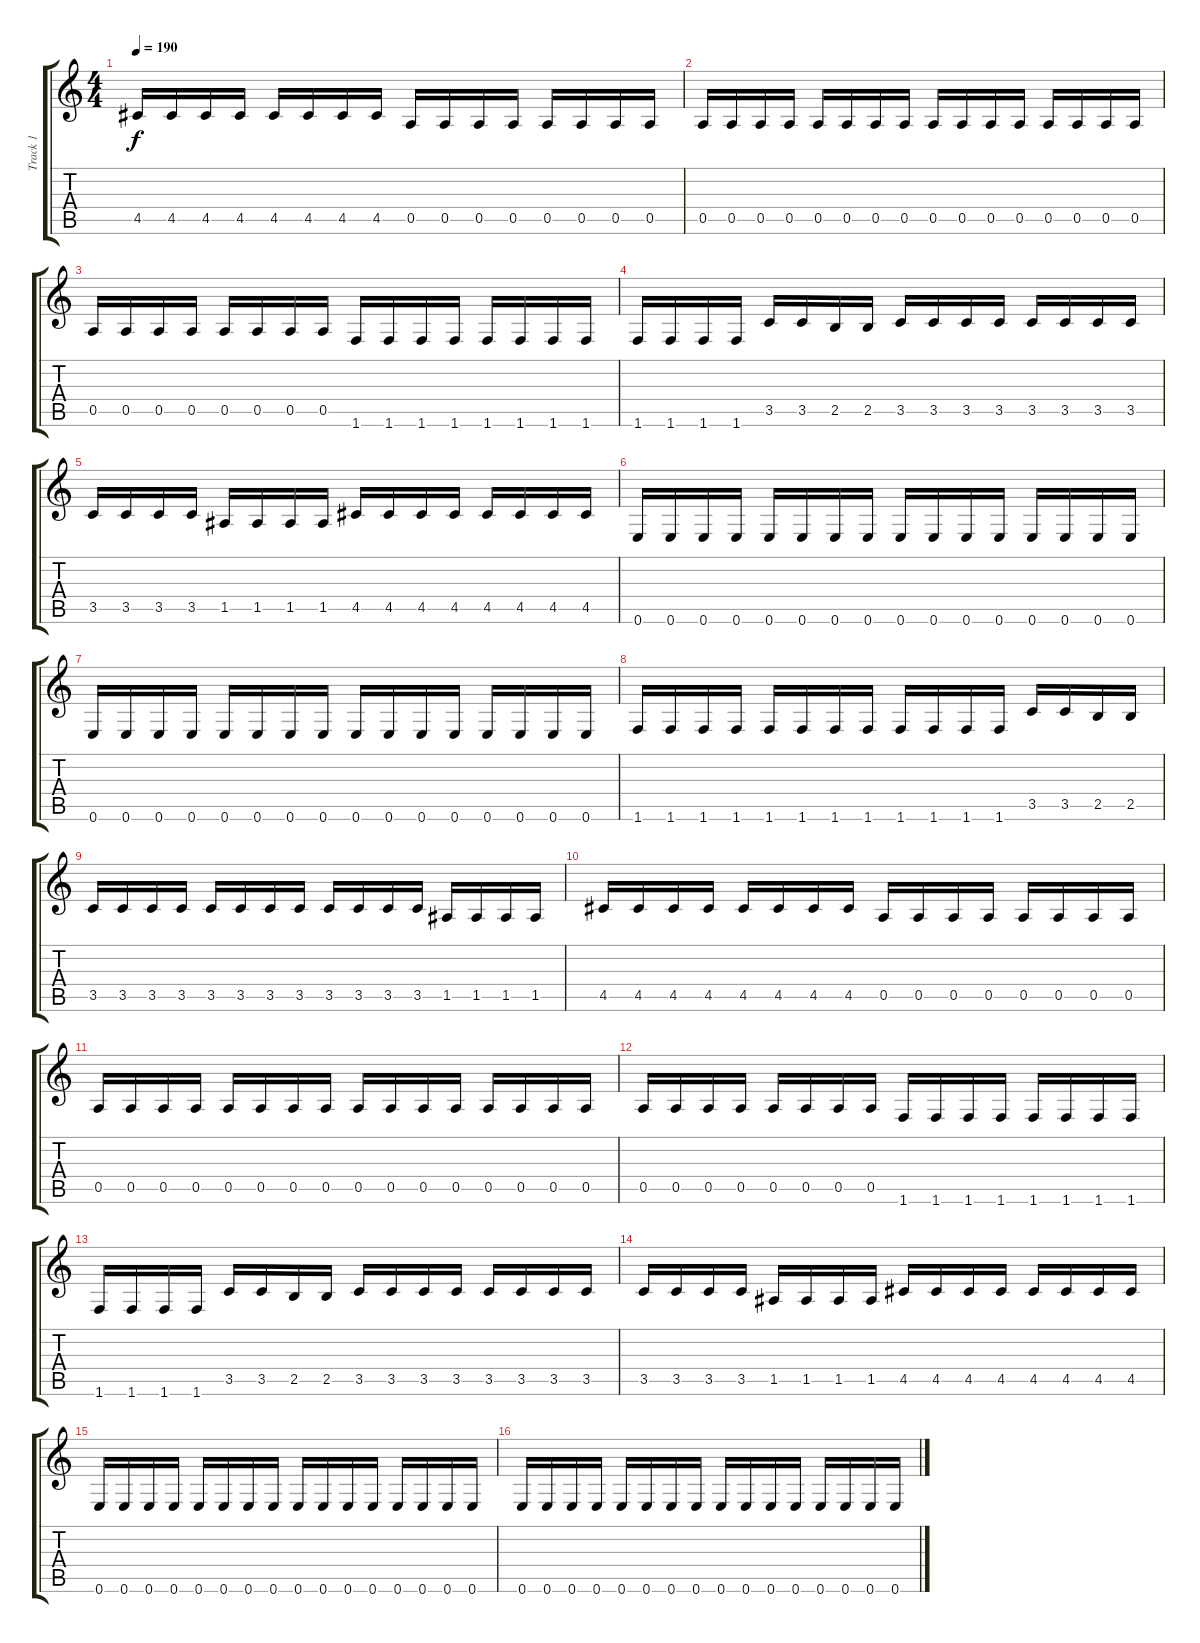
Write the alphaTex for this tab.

\track ("Track 1" "Track 1") {instrument overdrivenguitar}
\staff {score tabs}
\tuning (E4 B3 G3 D3 A2 E2) {hide}
\ts (4 4)
\tempo 190
\clef g2
\ks c
4.5.16{dy f} 4.5.16 4.5.16 4.5.16 4.5.16 4.5.16 4.5.16 4.5.16 0.5.16 0.5.16 0.5.16 0.5.16 0.5.16 0.5.16 0.5.16 0.5.16 |
0.5.16 0.5.16 0.5.16 0.5.16 0.5.16 0.5.16 0.5.16 0.5.16 0.5.16 0.5.16 0.5.16 0.5.16 0.5.16 0.5.16 0.5.16 0.5.16 |
0.5.16 0.5.16 0.5.16 0.5.16 0.5.16 0.5.16 0.5.16 0.5.16 1.6.16 1.6.16 1.6.16 1.6.16 1.6.16 1.6.16 1.6.16 1.6.16 |
1.6.16 1.6.16 1.6.16 1.6.16 3.5.16 3.5.16 2.5.16 2.5.16 3.5.16 3.5.16 3.5.16 3.5.16 3.5.16 3.5.16 3.5.16 3.5.16 |
3.5.16 3.5.16 3.5.16 3.5.16 1.5.16 1.5.16 1.5.16 1.5.16 4.5.16 4.5.16 4.5.16 4.5.16 4.5.16 4.5.16 4.5.16 4.5.16 |
0.6.16 0.6.16 0.6.16 0.6.16 0.6.16 0.6.16 0.6.16 0.6.16 0.6.16 0.6.16 0.6.16 0.6.16 0.6.16 0.6.16 0.6.16 0.6.16 |
0.6.16 0.6.16 0.6.16 0.6.16 0.6.16 0.6.16 0.6.16 0.6.16 0.6.16 0.6.16 0.6.16 0.6.16 0.6.16 0.6.16 0.6.16 0.6.16 |
1.6.16 1.6.16 1.6.16 1.6.16 1.6.16 1.6.16 1.6.16 1.6.16 1.6.16 1.6.16 1.6.16 1.6.16 3.5.16 3.5.16 2.5.16 2.5.16 |
3.5.16 3.5.16 3.5.16 3.5.16 3.5.16 3.5.16 3.5.16 3.5.16 3.5.16 3.5.16 3.5.16 3.5.16 1.5.16 1.5.16 1.5.16 1.5.16 |
4.5.16 4.5.16 4.5.16 4.5.16 4.5.16 4.5.16 4.5.16 4.5.16 0.5.16 0.5.16 0.5.16 0.5.16 0.5.16 0.5.16 0.5.16 0.5.16 |
0.5.16 0.5.16 0.5.16 0.5.16 0.5.16 0.5.16 0.5.16 0.5.16 0.5.16 0.5.16 0.5.16 0.5.16 0.5.16 0.5.16 0.5.16 0.5.16 |
0.5.16 0.5.16 0.5.16 0.5.16 0.5.16 0.5.16 0.5.16 0.5.16 1.6.16 1.6.16 1.6.16 1.6.16 1.6.16 1.6.16 1.6.16 1.6.16 |
1.6.16 1.6.16 1.6.16 1.6.16 3.5.16 3.5.16 2.5.16 2.5.16 3.5.16 3.5.16 3.5.16 3.5.16 3.5.16 3.5.16 3.5.16 3.5.16 |
3.5.16 3.5.16 3.5.16 3.5.16 1.5.16 1.5.16 1.5.16 1.5.16 4.5.16 4.5.16 4.5.16 4.5.16 4.5.16 4.5.16 4.5.16 4.5.16 |
0.6.16 0.6.16 0.6.16 0.6.16 0.6.16 0.6.16 0.6.16 0.6.16 0.6.16 0.6.16 0.6.16 0.6.16 0.6.16 0.6.16 0.6.16 0.6.16 |
0.6.16 0.6.16 0.6.16 0.6.16 0.6.16 0.6.16 0.6.16 0.6.16 0.6.16 0.6.16 0.6.16 0.6.16 0.6.16 0.6.16 0.6.16 0.6.16
